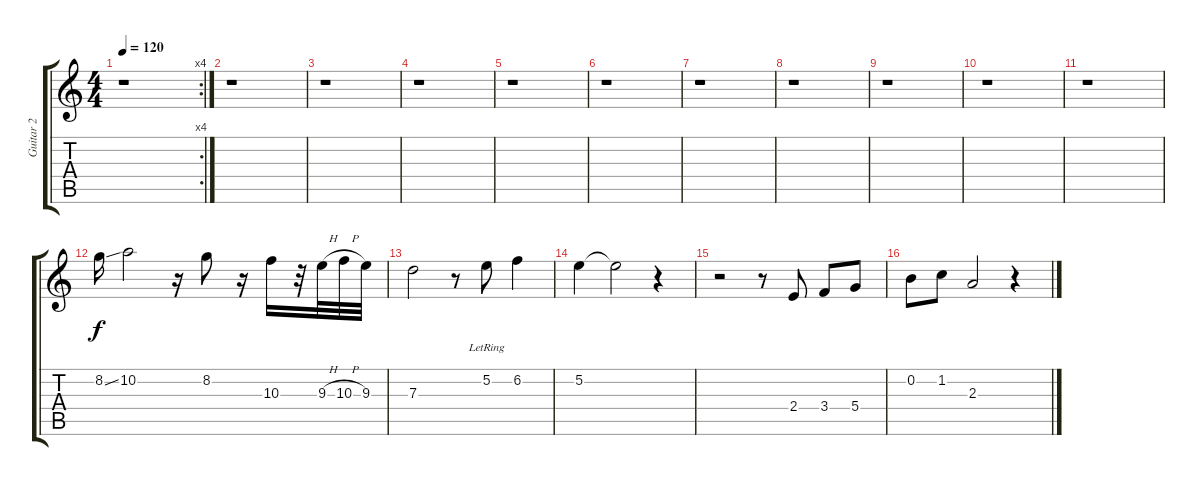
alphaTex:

\track ("Guitar 2" "Guitar 2") {instrument acousticguitarnylon}
\staff {score tabs}
\tuning (E4 B3 G3 D3 A2 E2) {hide}
\rc 4
\ts (4 4)
\tempo 120
\clef g2
\ks c
r.1{dy f} |
r.1 |
r.1 |
r.1 |
r.1 |
r.1 |
r.1 |
r.1 |
r.1 |
r.1 |
r.1 |
8.2{ss}.16 10.2.2 r.16 8.2.8 r.16 10.3.16 r.32 9.3{h}.32 10.3{h}.32 9.3.32 |
7.3.2 r.8 5.2{lr}.8 6.2.4 |
5.2.4 5.2{t}.2 r.4 |
r.2 r.8 2.4.8 3.4.8 5.4.8 |
0.2.8 1.2.8 2.3.2 r.4
